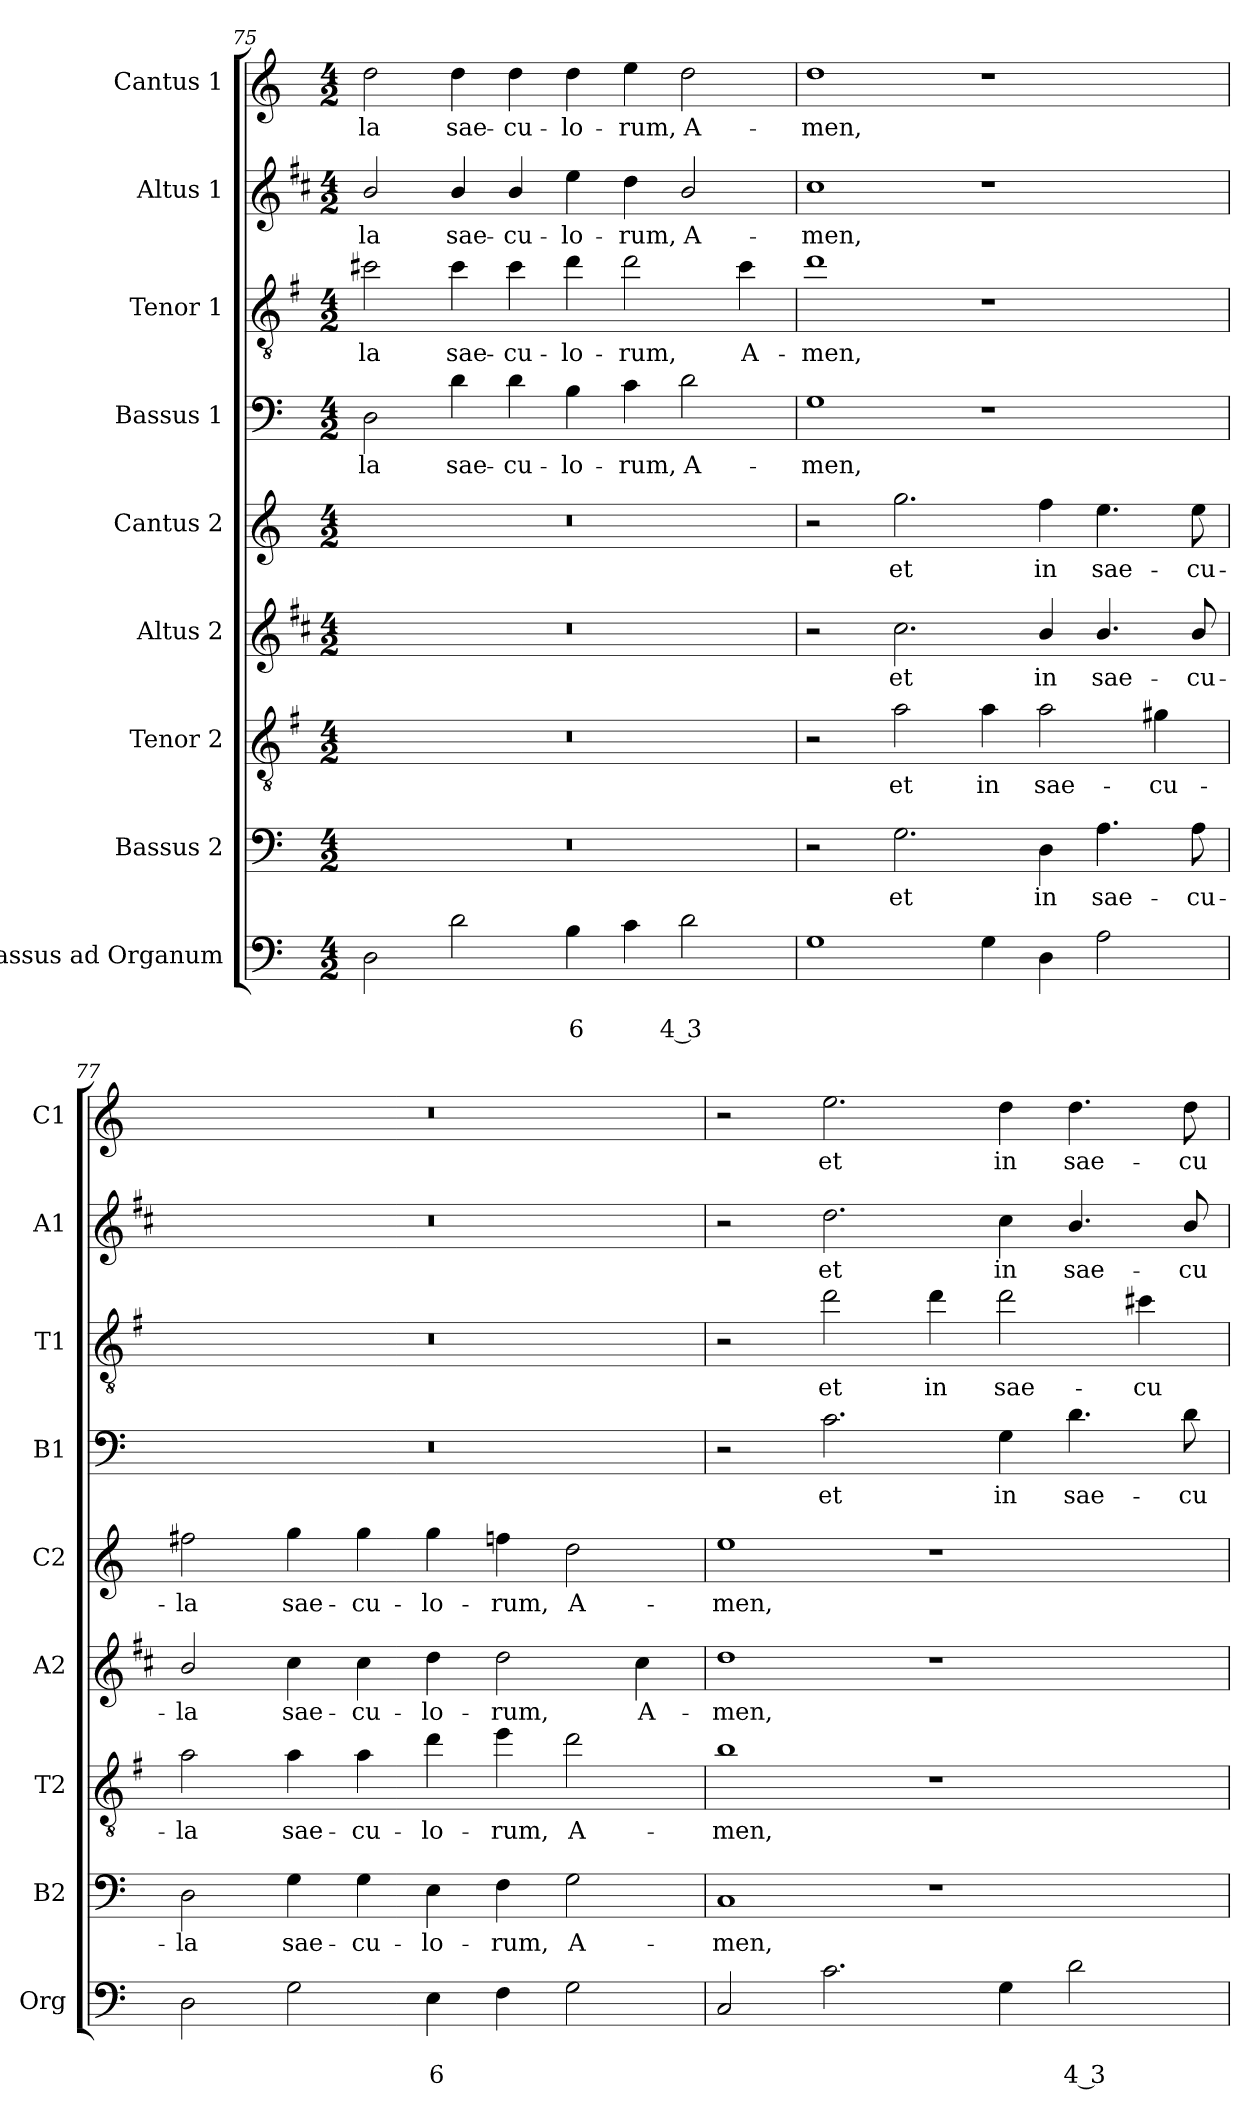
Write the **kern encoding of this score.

**kern	**text	**text	**kern	**text	**kern	**text	**kern	**text	**kern	**text	**kern	**text	**kern	**text	**kern	**text	**kern	**text
*part9	*part9	*part9	*part8	*part8	*part7	*part7	*part6	*part6	*part5	*part5	*part4	*part4	*part3	*part3	*part2	*part2	*part1	*part1
*staff9	*staff9	*staff9	*staff8	*staff8	*staff7	*staff7	*staff6	*staff6	*staff5	*staff5	*staff4	*staff4	*staff3	*staff3	*staff2	*staff2	*staff1	*staff1
*I"Bassus ad Organum	*	*	*I"Bassus 2	*	*I"Tenor 2	*	*I"Altus 2	*	*I"Cantus 2	*	*I"Bassus 1	*	*I"Tenor 1	*	*I"Altus 1	*	*I"Cantus 1	*
*I'Org	*	*	*I'B2	*	*I'T2	*	*I'A2	*	*I'C2	*	*I'B1	*	*I'T1	*	*I'A1	*	*I'C1	*
!!LO:PB:g=z
*clefF4	*	*	*clefF4	*	*clefGv2	*	*clefG2	*	*clefG2	*	*clefF4	*	*clefGv2	*	*clefG2	*	*clefG2	*
*	*	*	*	*	*ITrd4c7	*	*ITrd1c2	*	*	*	*	*	*ITrd4c7	*	*ITrd1c2	*	*	*
*k[]	*	*	*k[]	*	*k[]	*	*k[]	*	*k[]	*	*k[]	*	*k[]	*	*k[]	*	*k[]	*
*C:	*	*	*C:	*	*C:	*	*C:	*	*C:	*	*C:	*	*C:	*	*C:	*	*C:	*
*M4/2	*	*	*M4/2	*	*M4/2	*	*M4/2	*	*M4/2	*	*M4/2	*	*M4/2	*	*M4/2	*	*M4/2	*
=75	=75	=75	=75	=75	=75	=75	=75	=75	=75	=75	=75	=75	=75	=75	=75	=75	=75	=75
!	!	!	!	!	!	!	!	!	!	!	!	!LO:LY:b	!	!LO:LY:b	!	!LO:LY:b	!	!LO:LY:b
2D\	.	.	0r	.	0r	.	0r	.	0r	.	2D\	-la	2f#X\	-la	2a/	-la	2dd\	-la
!	!	!	!	!	!	!	!	!	!	!	!	!LO:LY:b	!	!LO:LY:b	!	!LO:LY:b	!	!LO:LY:b
2d\	.	.	.	.	.	.	.	.	.	.	4d\	sae-	4f#\	sae-	4a/	sae-	4dd\	sae-
!	!	!	!	!	!	!	!	!	!	!	!	!LO:LY:b	!	!LO:LY:b	!	!LO:LY:b	!	!LO:LY:b
.	.	.	.	.	.	.	.	.	.	.	4d\	-cu-	4f#\	-cu-	4a/	-cu-	4dd\	-cu-
!	!	!LO:LY:b	!	!	!	!	!	!	!	!	!	!LO:LY:b	!	!LO:LY:b	!	!LO:LY:b	!	!LO:LY:b
4B\	.	6	.	.	.	.	.	.	.	.	4B\	-lo-	4g\	-lo-	4dd\	-lo-	4dd\	-lo-
!	!	!	!	!	!	!	!	!	!	!	!	!LO:LY:b	!	!LO:LY:b	!	!LO:LY:b	!	!LO:LY:b
4c\	.	.	.	.	.	.	.	.	.	.	4c\	-rum,	2g\	-rum,	4cc\	-rum,	4ee\	-rum,
!	!	!LO:LY:b	!	!	!	!	!	!	!	!	!	!LO:LY:b	!	!	!	!LO:LY:b	!	!LO:LY:b
2d\	.	4 3	.	.	.	.	.	.	.	.	2d\	A-	.	.	2a/	A-	2dd\	A-
!	!	!	!	!	!	!	!	!	!	!	!	!	!	!LO:LY:b	!	!	!	!
.	.	.	.	.	.	.	.	.	.	.	.	.	4f#\	A-	.	.	.	.
=76	=76	=76	=76	=76	=76	=76	=76	=76	=76	=76	=76	=76	=76	=76	=76	=76	=76	=76
!	!	!	!	!	!	!	!	!	!	!	!	!LO:LY:b	!	!LO:LY:b	!	!LO:LY:b	!	!LO:LY:b
1G	.	.	2r	.	2r	.	2r	.	2r	.	1G	-men,	1g	-men,	1b	-men,	1dd	-men,
!	!	!	!	!LO:LY:b	!	!LO:LY:b	!	!LO:LY:b	!	!LO:LY:b	!	!	!	!	!	!	!	!
.	.	.	2.G\	et	2d\	et	2.b\	et	2.gg\	et	.	.	.	.	.	.	.	.
!	!	!	!	!	!	!LO:LY:b	!	!	!	!	!	!	!	!	!	!	!	!
4G\	.	.	.	.	4d\	in	.	.	.	.	1r	.	1r	.	1r	.	1r	.
!	!	!	!	!LO:LY:b	!	!LO:LY:b	!	!LO:LY:b	!	!LO:LY:b	!	!	!	!	!	!	!	!
4D\	.	.	4D\	in	2d\	sae-	4a/	in	4ff\	in	.	.	.	.	.	.	.	.
!	!	!	!	!LO:LY:b	!	!	!	!LO:LY:b	!	!LO:LY:b	!	!	!	!	!	!	!	!
2A\	.	.	4.A\	sae-	.	.	4.a/	sae-	4.ee\	sae-	.	.	.	.	.	.	.	.
!	!	!	!	!	!	!LO:LY:b	!	!	!	!	!	!	!	!	!	!	!	!
.	.	.	.	.	4c#X\	-cu-	.	.	.	.	.	.	.	.	.	.	.	.
!	!	!	!	!LO:LY:b	!	!	!	!LO:LY:b	!	!LO:LY:b	!	!	!	!	!	!	!	!
.	.	.	8A\	-cu-	.	.	8a/	-cu-	8ee\	-cu-	.	.	.	.	.	.	.	.
=77	=77	=77	=77	=77	=77	=77	=77	=77	=77	=77	=77	=77	=77	=77	=77	=77	=77	=77
!	!	!	!	!LO:LY:b	!	!LO:LY:b	!	!LO:LY:b	!	!LO:LY:b	!	!	!	!	!	!	!	!
2D\	.	.	2D\	-la	2d\	-la	2a/	-la	2ff#X\	-la	0r	.	0r	.	0r	.	0r	.
!	!	!	!	!LO:LY:b	!	!LO:LY:b	!	!LO:LY:b	!	!LO:LY:b	!	!	!	!	!	!	!	!
2G\	.	.	4G\	sae-	4d\	sae-	4b\	sae-	4gg\	sae-	.	.	.	.	.	.	.	.
!	!	!	!	!LO:LY:b	!	!LO:LY:b	!	!LO:LY:b	!	!LO:LY:b	!	!	!	!	!	!	!	!
.	.	.	4G\	-cu-	4d\	-cu-	4b\	-cu-	4gg\	-cu-	.	.	.	.	.	.	.	.
!	!	!LO:LY:b	!	!LO:LY:b	!	!LO:LY:b	!	!LO:LY:b	!	!LO:LY:b	!	!	!	!	!	!	!	!
4E\	.	6	4E\	-lo-	4g\	-lo-	4cc\	-lo-	4gg\	-lo-	.	.	.	.	.	.	.	.
!	!	!	!	!LO:LY:b	!	!LO:LY:b	!	!LO:LY:b	!	!LO:LY:b	!	!	!	!	!	!	!	!
4F\	.	.	4F\	-rum,	4a\	-rum,	2cc\	-rum,	4ffn\	-rum,	.	.	.	.	.	.	.	.
!	!	!	!	!LO:LY:b	!	!LO:LY:b	!	!	!	!LO:LY:b	!	!	!	!	!	!	!	!
2G\	.	.	2G\	A-	2g\	A-	.	.	2dd\	A-	.	.	.	.	.	.	.	.
!	!	!	!	!	!	!	!	!LO:LY:b	!	!	!	!	!	!	!	!	!	!
.	.	.	.	.	.	.	4b\	A-	.	.	.	.	.	.	.	.	.	.
=78	=78	=78	=78	=78	=78	=78	=78	=78	=78	=78	=78	=78	=78	=78	=78	=78	=78	=78
!	!	!	!	!LO:LY:b	!	!LO:LY:b	!	!LO:LY:b	!	!LO:LY:b	!	!	!	!	!	!	!	!
2C/	.	.	1C	-men,	1e	-men,	1cc	-men,	1ee	-men,	2r	.	2r	.	2r	.	2r	.
!	!	!	!	!	!	!	!	!	!	!	!	!LO:LY:b	!	!LO:LY:b	!	!LO:LY:b	!	!LO:LY:b
2.c\	.	.	.	.	.	.	.	.	.	.	2.c\	et	2g\	et	2.cc\	et	2.ee\	et
!	!	!	!	!	!	!	!	!	!	!	!	!	!	!LO:LY:b	!	!	!	!
.	.	.	1r	.	1r	.	1r	.	1r	.	.	.	4g\	in	.	.	.	.
!	!	!	!	!	!	!	!	!	!	!	!	!LO:LY:b	!	!LO:LY:b	!	!LO:LY:b	!	!LO:LY:b
4G\	.	.	.	.	.	.	.	.	.	.	4G\	in	2g\	sae-	4b\	in	4dd\	in
!	!	!LO:LY:b	!	!	!	!	!	!	!	!	!	!LO:LY:b	!	!	!	!LO:LY:b	!	!LO:LY:b
2d\	.	4 3	.	.	.	.	.	.	.	.	4.d\	sae-	.	.	4.a/	sae-	4.dd\	sae-
!	!	!	!	!	!	!	!	!	!	!	!	!	!	!LO:LY:b	!	!	!	!
.	.	.	.	.	.	.	.	.	.	.	.	.	4f#X\	-cu-	.	.	.	.
!	!	!	!	!	!	!	!	!	!	!	!	!LO:LY:b	!	!	!	!LO:LY:b	!	!LO:LY:b
.	.	.	.	.	.	.	.	.	.	.	8d\	-cu-	.	.	8a/	-cu-	8dd\	-cu-
=	=	=	=	=	=	=	=	=	=	=	=	=	=	=	=	=	=	=
*-	*-	*-	*-	*-	*-	*-	*-	*-	*-	*-	*-	*-	*-	*-	*-	*-	*-	*-
